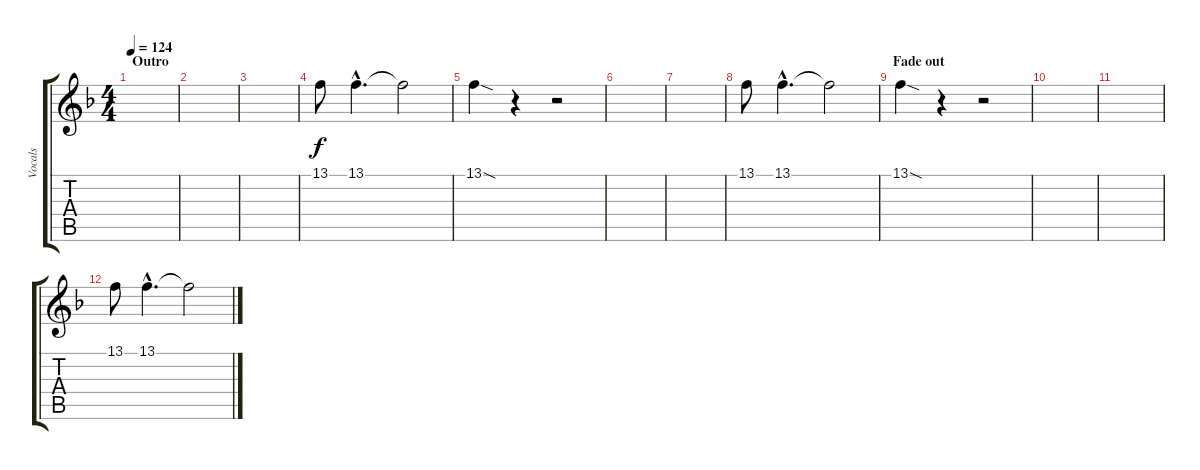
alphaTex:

\track ("Vocals" "Vocals") {instrument trombone}
\staff {score tabs}
\tuning (E4 B3 G3 D3 A2 E2) {hide}
\ts (4 4)
\section ("" "Outro")
\tempo 124
\clef g2
\ks f
|
|
|
13.1.8 13.1{hac}.4{d} 13.1{t}.2 |
13.1{sod}.4 r.4 r.2 |
|
|
13.1.8 13.1{hac}.4{d} 13.1{t}.2 |
\section ("" "Fade out")
13.1{sod}.4 r.4 r.2 |
|
|
13.1.8 13.1{hac}.4{d} 13.1{t}.2
